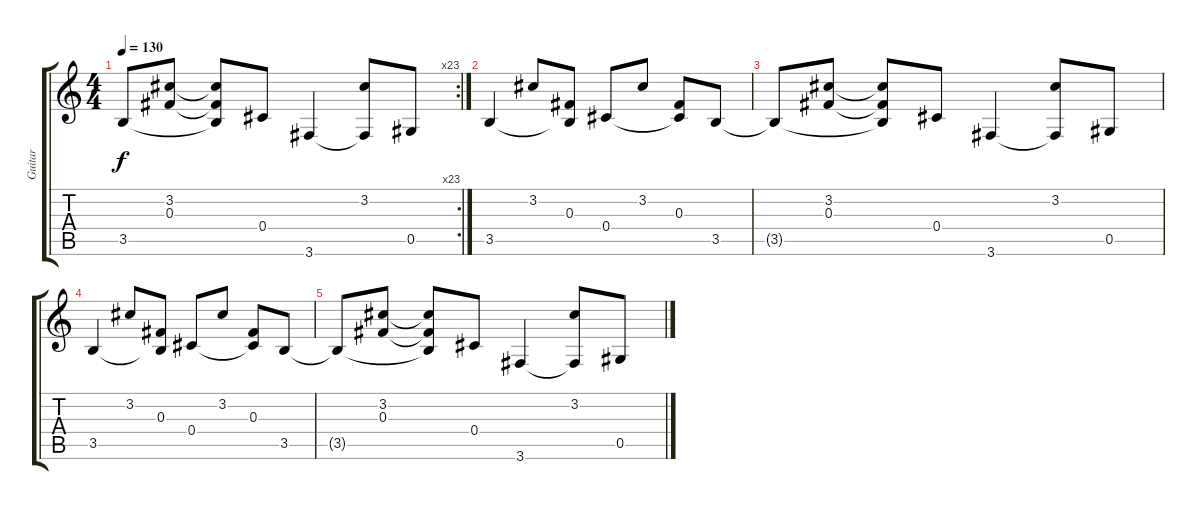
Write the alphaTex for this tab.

\track ("Guitar" "Guitar") {instrument acousticguitarsteel}
\staff {score tabs}
\tuning (Eb4 Bb3 Gb3 Db3 Ab2 Eb2) {hide}
\rc 23
\ts (4 4)
\tempo 130
\clef g2
\ks c
3.5{t}.8{dy f} (3.2 0.3).8 (3.2{t} 0.3{t} 3.5{t}).8 0.4.8 3.6.4 (3.2 3.6{t}).8 0.5.8 |
3.5.4{volume 0} 3.2.8 (0.3 3.5{t}).8 0.4.8 3.2.8 (0.3 0.4{t}).8 3.5.8 |
3.5{t}.8 (3.2 0.3).8 (3.2{t} 0.3{t} 3.5{t}).8 0.4.8 3.6.4 (3.2 3.6{t}).8 0.5.8 |
3.5.4 3.2.8 (0.3 3.5{t}).8 0.4.8 3.2.8 (0.3 0.4{t}).8 3.5.8 |
3.5{t}.8 (3.2 0.3).8 (3.2{t} 0.3{t} 3.5{t}).8 0.4.8 3.6.4 (3.2 3.6{t}).8 0.5.8
